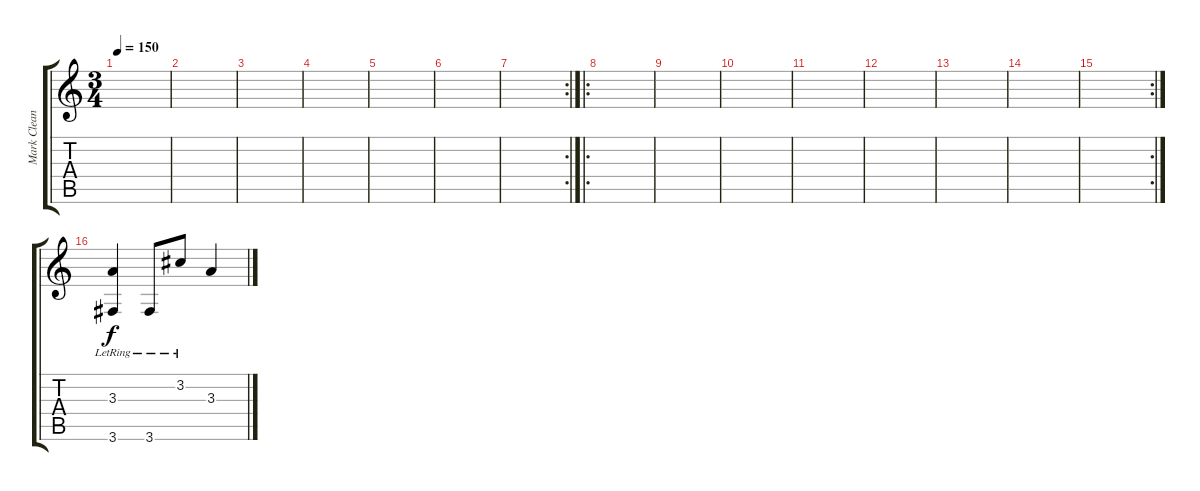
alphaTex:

\track ("Mark Clean" "Mark Clean") {instrument acousticguitarsteel}
\staff {score tabs}
\tuning (Eb4 Bb3 Gb3 Db3 Ab2 Eb2) {hide}
\ts (3 4)
\tempo 150
\clef g2
\ks c
|
|
|
|
|
|
\rc 2
|
\ro
|
|
|
|
|
|
|
\rc 2
|
(3.3{lr} 3.6{lr}).4 3.6{lr}.8 3.2{lr}.8 3.3.4
